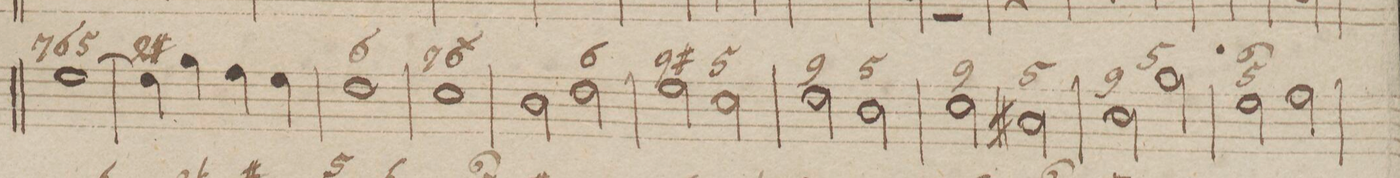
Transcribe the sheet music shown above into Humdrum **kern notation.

**kern	**dynam
*I"Organ.	*
*clefF4	*
*k[b-]	*
*met(c|)	*
*M2/2	*
[1G	.
=74	=74
4G\]	.
4B-\	.
4A\	.
4G\	.
=75	=75
1F	.
=76	=76
1E	.
=77	=77
2D\	.
2F\	.
=78	=78
2G\	.
2E\	.
=79	=79
2F\	.
2D\	.
=80	=80
2E\	.
2C#X\	.
=81	=81
2D\	.
2B-\	.
=82	=82
2G\	.
2A\	.
=83	=83
*-	*-
